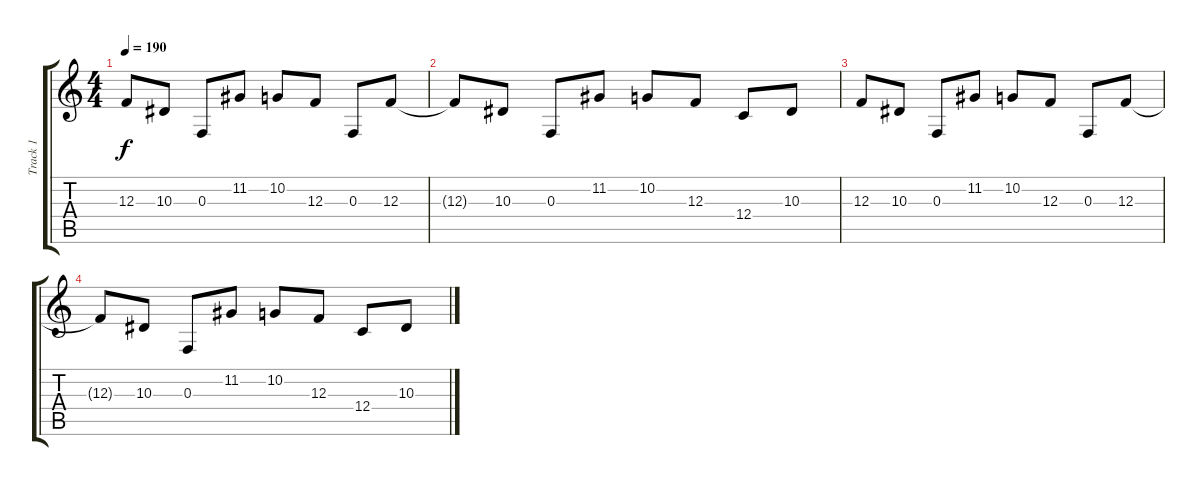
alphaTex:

\track ("Track 1" "Track 1") {instrument pad1newage}
\staff {score tabs}
\tuning (D4 A3 F3 C3 G2 C2) {hide}
\ts (4 4)
\tempo 190
\clef g2
\ks c
12.3.8{dy f} 10.3.8 0.3.8 11.2.8 10.2.8 12.3.8 0.3.8 12.3.8 |
12.3{t}.8 10.3.8 0.3.8 11.2.8 10.2.8 12.3.8 12.4.8 10.3.8 |
12.3.8 10.3.8 0.3.8 11.2.8 10.2.8 12.3.8 0.3.8 12.3.8 |
12.3{t}.8 10.3.8 0.3.8 11.2.8 10.2.8 12.3.8 12.4.8 10.3.8
